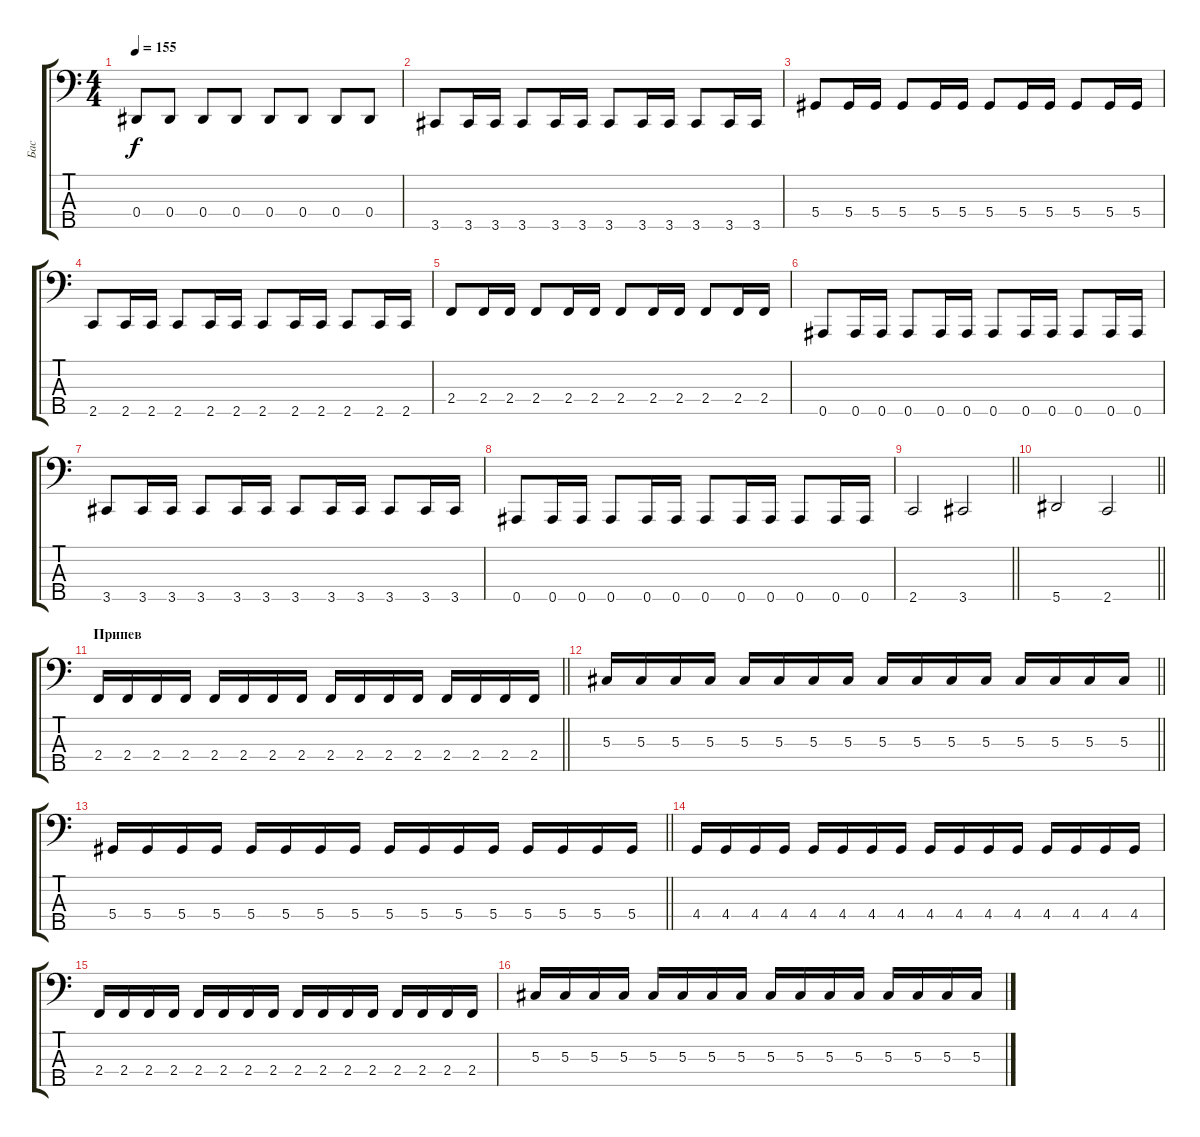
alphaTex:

\track ("Бас" "Бас") {instrument electricbasspick}
\staff {score tabs}
\tuning (Gb2 Db2 Ab1 Eb1 Bb0) {hide}
\ts (4 4)
\tempo 155
\clef f4
\ks c
0.4.8{dy f} 0.4.8 0.4.8 0.4.8 0.4.8 0.4.8 0.4.8 0.4.8 |
3.5.8 3.5.16 3.5.16 3.5.8 3.5.16 3.5.16 3.5.8 3.5.16 3.5.16 3.5.8 3.5.16 3.5.16 |
5.4.8 5.4.16 5.4.16 5.4.8 5.4.16 5.4.16 5.4.8 5.4.16 5.4.16 5.4.8 5.4.16 5.4.16 |
2.5.8 2.5.16 2.5.16 2.5.8 2.5.16 2.5.16 2.5.8 2.5.16 2.5.16 2.5.8 2.5.16 2.5.16 |
2.4.8 2.4.16 2.4.16 2.4.8 2.4.16 2.4.16 2.4.8 2.4.16 2.4.16 2.4.8 2.4.16 2.4.16 |
0.5.8 0.5.16 0.5.16 0.5.8 0.5.16 0.5.16 0.5.8 0.5.16 0.5.16 0.5.8 0.5.16 0.5.16 |
3.5.8 3.5.16 3.5.16 3.5.8 3.5.16 3.5.16 3.5.8 3.5.16 3.5.16 3.5.8 3.5.16 3.5.16 |
0.5.8 0.5.16 0.5.16 0.5.8 0.5.16 0.5.16 0.5.8 0.5.16 0.5.16 0.5.8 0.5.16 0.5.16 |
\barLineRight lightlight
2.5.2 3.5.2 |
\barLineRight lightlight
5.5.2 2.5.2 |
\section ("" "Припев")
\barLineRight lightlight
2.4.16 2.4.16 2.4.16 2.4.16 2.4.16 2.4.16 2.4.16 2.4.16 2.4.16 2.4.16 2.4.16 2.4.16 2.4.16 2.4.16 2.4.16 2.4.16 |
\barLineRight lightlight
5.3.16 5.3.16 5.3.16 5.3.16 5.3.16 5.3.16 5.3.16 5.3.16 5.3.16 5.3.16 5.3.16 5.3.16 5.3.16 5.3.16 5.3.16 5.3.16 |
\barLineRight lightlight
5.4.16 5.4.16 5.4.16 5.4.16 5.4.16 5.4.16 5.4.16 5.4.16 5.4.16 5.4.16 5.4.16 5.4.16 5.4.16 5.4.16 5.4.16 5.4.16 |
4.4.16 4.4.16 4.4.16 4.4.16 4.4.16 4.4.16 4.4.16 4.4.16 4.4.16 4.4.16 4.4.16 4.4.16 4.4.16 4.4.16 4.4.16 4.4.16 |
2.4.16 2.4.16 2.4.16 2.4.16 2.4.16 2.4.16 2.4.16 2.4.16 2.4.16 2.4.16 2.4.16 2.4.16 2.4.16 2.4.16 2.4.16 2.4.16 |
5.3.16 5.3.16 5.3.16 5.3.16 5.3.16 5.3.16 5.3.16 5.3.16 5.3.16 5.3.16 5.3.16 5.3.16 5.3.16 5.3.16 5.3.16 5.3.16
